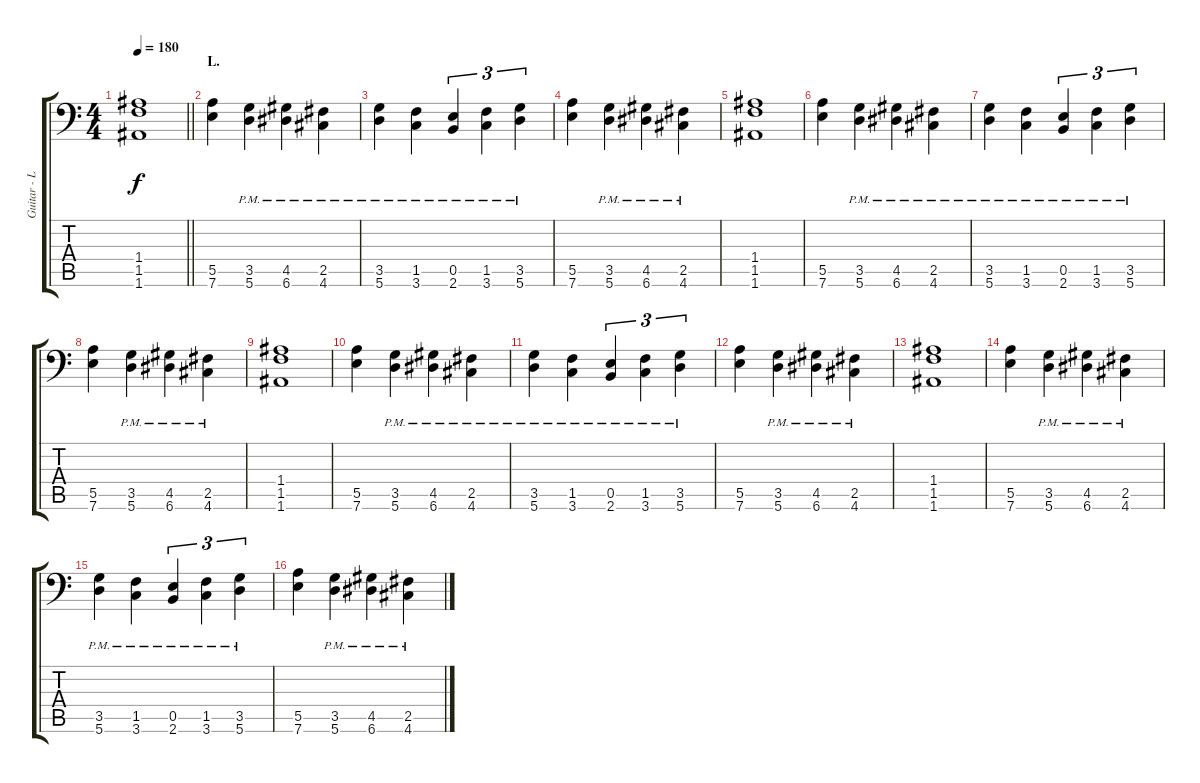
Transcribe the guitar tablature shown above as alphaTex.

\track ("Guitar - Left" "Guitar - L") {instrument distortionguitar}
\staff {score tabs}
\tuning (B3 Gb3 D3 A2 E2 A1) {hide}
\ts (4 4)
\tempo 180
\clef f4
\barLineRight lightlight
\ks c
(1.4{t} 1.5{t} 1.6{t}).1{dy f} |
\section ("" "L.")
(5.5 7.6).4 (3.5{pm} 5.6{pm}).4 (4.5{pm} 6.6{pm}).4 (2.5{pm} 4.6{pm}).4 |
(3.5{pm} 5.6{pm}).4 (1.5{pm} 3.6{pm}).4 (0.5{pm} 2.6{pm}).4{tu (3 2)} (1.5{pm} 3.6{pm}).4{tu (3 2)} (3.5{pm} 5.6{pm}).4{tu (3 2)} |
(5.5 7.6).4 (3.5{pm} 5.6{pm}).4 (4.5{pm} 6.6{pm}).4 (2.5{pm} 4.6{pm}).4 |
(1.4 1.5 1.6).1 |
(5.5 7.6).4 (3.5{pm} 5.6{pm}).4 (4.5{pm} 6.6{pm}).4 (2.5{pm} 4.6{pm}).4 |
(3.5{pm} 5.6{pm}).4 (1.5{pm} 3.6{pm}).4 (0.5{pm} 2.6{pm}).4{tu (3 2)} (1.5{pm} 3.6{pm}).4{tu (3 2)} (3.5{pm} 5.6{pm}).4{tu (3 2)} |
(5.5 7.6).4 (3.5{pm} 5.6{pm}).4 (4.5{pm} 6.6{pm}).4 (2.5{pm} 4.6{pm}).4 |
(1.4 1.5 1.6).1 |
(5.5 7.6).4 (3.5{pm} 5.6{pm}).4 (4.5{pm} 6.6{pm}).4 (2.5{pm} 4.6{pm}).4 |
(3.5{pm} 5.6{pm}).4 (1.5{pm} 3.6{pm}).4 (0.5{pm} 2.6{pm}).4{tu (3 2)} (1.5{pm} 3.6{pm}).4{tu (3 2)} (3.5{pm} 5.6{pm}).4{tu (3 2)} |
(5.5 7.6).4 (3.5{pm} 5.6{pm}).4 (4.5{pm} 6.6{pm}).4 (2.5{pm} 4.6{pm}).4 |
(1.4 1.5 1.6).1 |
(5.5 7.6).4 (3.5{pm} 5.6{pm}).4 (4.5{pm} 6.6{pm}).4 (2.5{pm} 4.6{pm}).4 |
(3.5{pm} 5.6{pm}).4 (1.5{pm} 3.6{pm}).4 (0.5{pm} 2.6{pm}).4{tu (3 2)} (1.5{pm} 3.6{pm}).4{tu (3 2)} (3.5{pm} 5.6{pm}).4{tu (3 2)} |
(5.5 7.6).4 (3.5{pm} 5.6{pm}).4 (4.5{pm} 6.6{pm}).4 (2.5{pm} 4.6{pm}).4
